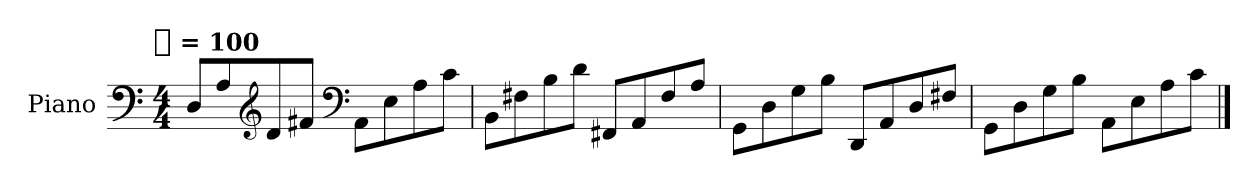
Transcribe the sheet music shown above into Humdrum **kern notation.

**kern
*part1
*staff1
*I"Piano
*I'Pno.
*clefF4
!!LO:TX:omd:t=[quarter] = 100
*M4/4
*MM100
=1
8DL
8A
*clefG2
8d
8f#XJ
*clefF4
8AAL
8E
8A
8cJ
=2
8BBL
8F#X
8B
8dJ
8FF#XL
8AA
8F#
8AJ
=3
8GGL
8D
8G
8BJ
8DDL
8AA
8D
8F#XJ
=4
8GGL
8D
8G
8BJ
8AAL
8E
8A
8cJ
==
*-
